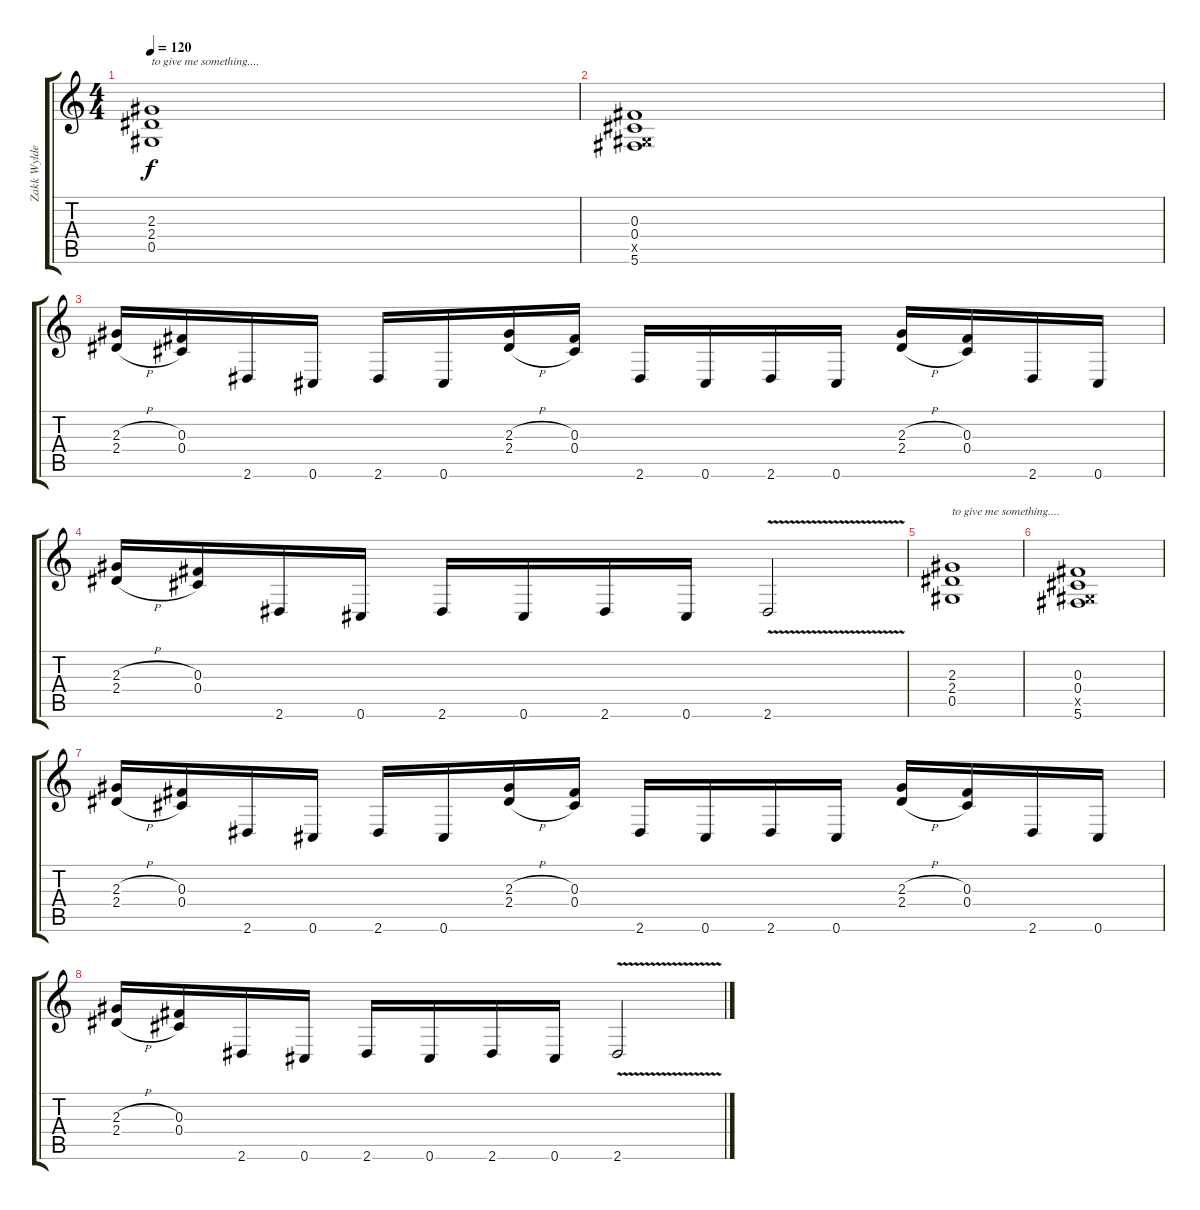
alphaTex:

\track ("Zakk Wylde" "Zakk Wylde") {instrument overdrivenguitar}
\staff {score tabs}
\tuning (Eb4 Bb3 Gb3 Db3 Ab2 Db2) {hide}
\ts (4 4)
\tempo 120
\clef g2
\ks c
(2.3 2.4 0.5).1{txt "to give me something...." dy f} |
(0.3 0.4 0.5{x} 5.6).1 |
(2.3{h} 2.4{h}).16 (0.3 0.4).16 2.6.16 0.6.16 2.6.16 0.6.16 (2.3{h} 2.4{h}).16 (0.3 0.4).16 2.6.16 0.6.16 2.6.16 0.6.16 (2.3{h} 2.4{h}).16 (0.3 0.4).16 2.6.16 0.6.16 |
(2.3{h} 2.4{h}).16 (0.3 0.4).16 2.6.16 0.6.16 2.6.16 0.6.16 2.6.16 0.6.16 2.6{v}.2 |
(2.3 2.4 0.5).1{txt "to give me something...."} |
(0.3 0.4 0.5{x} 5.6).1 |
(2.3{h} 2.4{h}).16 (0.3 0.4).16 2.6.16 0.6.16 2.6.16 0.6.16 (2.3{h} 2.4{h}).16 (0.3 0.4).16 2.6.16 0.6.16 2.6.16 0.6.16 (2.3{h} 2.4{h}).16 (0.3 0.4).16 2.6.16 0.6.16 |
(2.3{h} 2.4{h}).16 (0.3 0.4).16 2.6.16 0.6.16 2.6.16 0.6.16 2.6.16 0.6.16 2.6{v}.2
